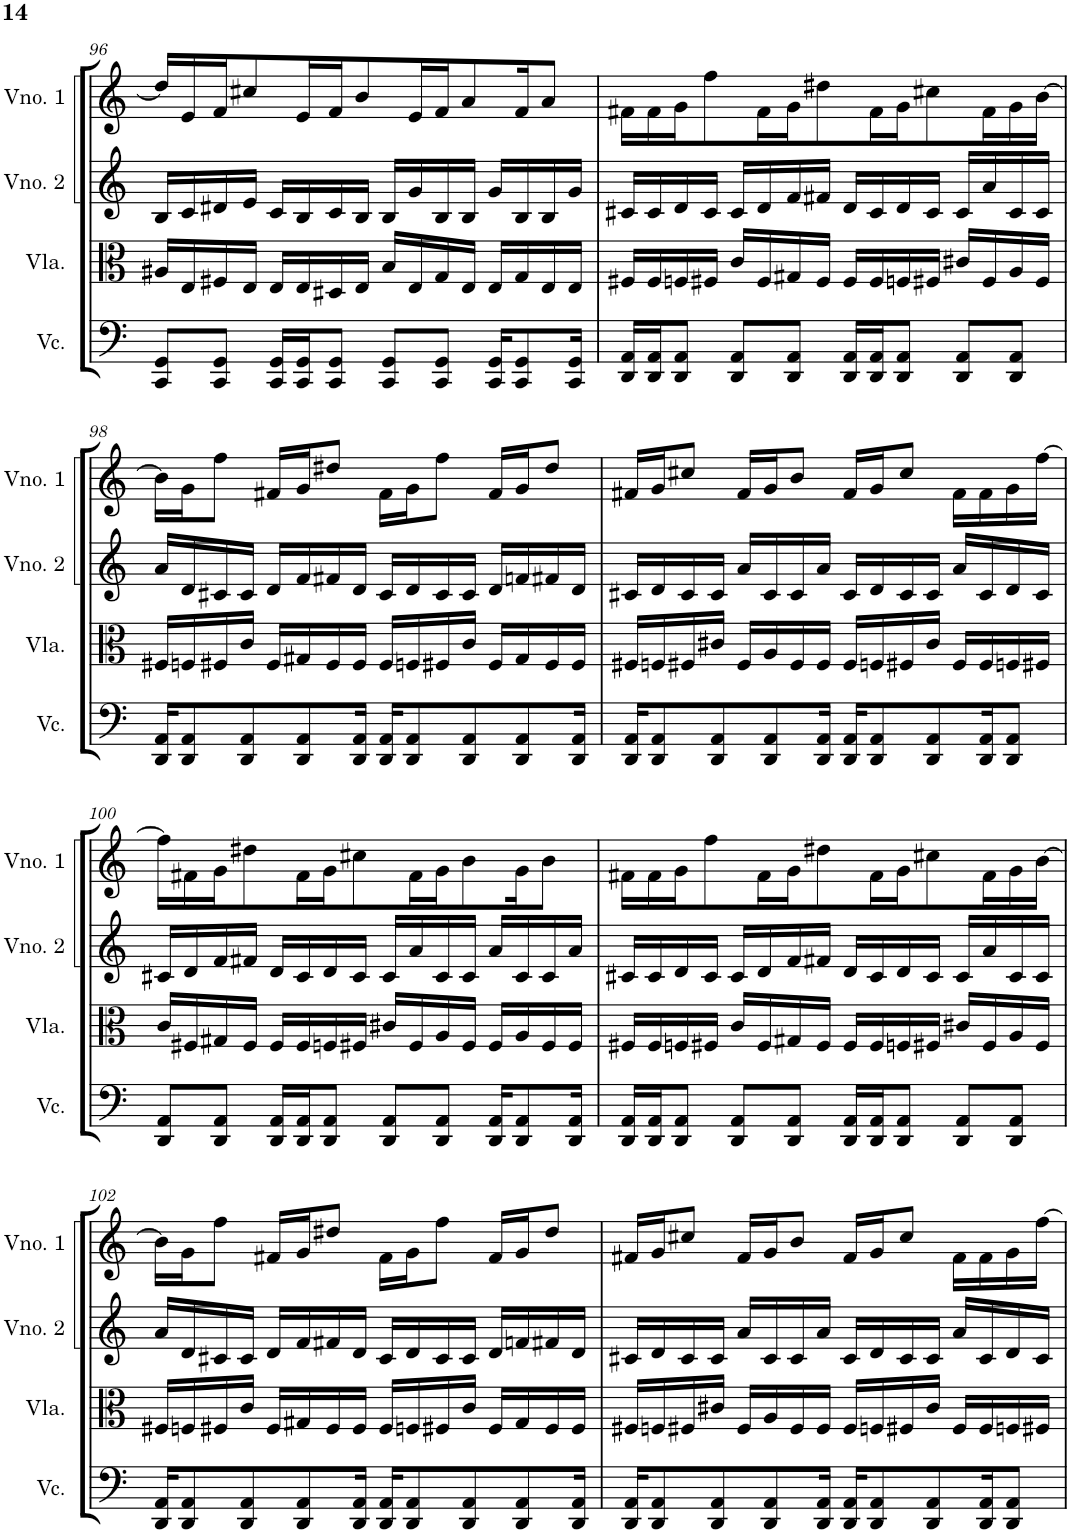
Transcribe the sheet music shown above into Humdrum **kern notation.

**kern	**kern	**kern	**kern
*part4	*part3	*part2	*part1
*staff4	*staff3	*staff2	*staff1
*I"Violoncelo	*I"Viola	*I"Violino 2	*I"Violino 1
*I'Vc.	*I'Vla.	*I'Vno. 2	*I'Vno. 1
!!LO:PB:g=z
*clefF4	*clefC3	*clefG2	*clefG2
*k[]	*k[]	*k[]	*k[]
*M4/4	*M4/4	*M4/4	*M4/4
=96	=96	=96	=96
8CC/ 8GG/L	16A#X/LL	16B/LL	16dd#/LL]
.	16E/	16c/	16e/
8CC/ 8GG/J	16F#X/	16d#X/	16f/J
.	16E/JJ	16e/JJ	8cc#X/
16CC/ 16GG/LL	16E/LL	16c/LL	.
16CC/ 16GG/J	16E/	16B/	16e/L
8CC/ 8GG/J	16D#X/	16c/	16f/J
.	16E/JJ	16B/JJ	8b/
8CC/ 8GG/L	16B/LL	16B/LL	.
.	16E/	16g/	16e/L
8CC/ 8GG/J	16G/	16B/	16f/J
.	16E/JJ	16B/JJ	8a/
16CC/ 16GG/KL	16E/LL	16g/LL	.
8CC/ 8GG/	16G/	16B/	16f/K
.	16E/	16B/	8a/J
16CC/ 16GG/Jk	16E/JJ	16g/JJ	.
=97	=97	=97	=97
16DD/ 16AA/LL	16F#X/LL	16c#X/LL	16f#X\LL
16DD/ 16AA/J	16F#/	16c#/	16f#\
8DD/ 8AA/J	16Fn/	16d/	16g\J
.	16F#X/JJ	16c#/JJ	8ff\
8DD/ 8AA/L	16c/LL	16c#/LL	.
.	16F#/	16d/	16f#\L
8DD/ 8AA/J	16G#X/	16f/	16g\J
.	16F#/JJ	16f#X/JJ	8dd#X\
16DD/ 16AA/LL	16F#/LL	16d/LL	.
16DD/ 16AA/J	16F#/	16c#/	16f#\L
8DD/ 8AA/J	16Fn/	16d/	16g\J
.	16F#X/JJ	16c#/JJ	8cc#X\
8DD/ 8AA/L	16c#X/LL	16c#/LL	.
.	16F#/	16a/	16f#\L
8DD/ 8AA/J	16A/	16c#/	16g\
.	16F#/JJ	16c#/JJ	[16b\JJ
!!LO:LB:g=z
=98	=98	=98	=98
16DD/ 16AA/KL	16F#X/LL	16a/LL	16b\LL]
8DD/ 8AA/	16Fn/	16d/	16g\J
.	16F#X/	16c#X/	8ff\J
8DD/ 8AA/	16c/JJ	16c#/JJ	.
.	16F#/LL	16d/LL	16f#X/LL
8DD/ 8AA/	16G#X/	16f/	16g/J
.	16F#/	16f#X/	8dd#X/J
16DD/ 16AA/Jk	16F#/JJ	16d/JJ	.
16DD/ 16AA/KL	16F#/LL	16c#/LL	16f#\LL
8DD/ 8AA/	16Fn/	16d/	16g\J
.	16F#X/	16c#/	8ff\J
8DD/ 8AA/	16c/JJ	16c#/JJ	.
.	16F#/LL	16d/LL	16f#/LL
8DD/ 8AA/	16G#/	16fn/	16g/J
.	16F#/	16f#X/	8dd#/J
16DD/ 16AA/Jk	16F#/JJ	16d/JJ	.
=99	=99	=99	=99
16DD/ 16AA/KL	16F#X/LL	16c#X/LL	16f#X/LL
8DD/ 8AA/	16Fn/	16d/	16g/J
.	16F#X/	16c#/	8cc#X/J
8DD/ 8AA/	16c#X/JJ	16c#/JJ	.
.	16F#/LL	16a/LL	16f#/LL
8DD/ 8AA/	16A/	16c#/	16g/J
.	16F#/	16c#/	8b/J
16DD/ 16AA/Jk	16F#/JJ	16a/JJ	.
16DD/ 16AA/KL	16F#/LL	16c#/LL	16f#/LL
8DD/ 8AA/	16Fn/	16d/	16g/J
.	16F#X/	16c#/	8cc#/J
8DD/ 8AA/	16c#/JJ	16c#/JJ	.
.	16F#/LL	16a/LL	16f#\LL
16DD/ 16AA/K	16F#/	16c#/	16f#\
8DD/ 8AA/J	16Fn/	16d/	16g\
.	16F#X/JJ	16c#/JJ	[16ff\JJ
!!LO:LB:g=z
=100	=100	=100	=100
8DD/ 8AA/L	16c/LL	16c#X/LL	16ff\LL]
.	16F#X/	16d/	16f#X\
8DD/ 8AA/J	16G#X/	16f/	16g\J
.	16F#/JJ	16f#X/JJ	8dd#X\
16DD/ 16AA/LL	16F#/LL	16d/LL	.
16DD/ 16AA/J	16F#/	16c#/	16f#\L
8DD/ 8AA/J	16Fn/	16d/	16g\J
.	16F#X/JJ	16c#/JJ	8cc#X\
8DD/ 8AA/L	16c#X/LL	16c#/LL	.
.	16F#/	16a/	16f#\L
8DD/ 8AA/J	16A/	16c#/	16g\J
.	16F#/JJ	16c#/JJ	8b\
16DD/ 16AA/KL	16F#/LL	16a/LL	.
8DD/ 8AA/	16A/	16c#/	16g\K
.	16F#/	16c#/	8b\J
16DD/ 16AA/Jk	16F#/JJ	16a/JJ	.
=101	=101	=101	=101
16DD/ 16AA/LL	16F#X/LL	16c#X/LL	16f#X\LL
16DD/ 16AA/J	16F#/	16c#/	16f#\
8DD/ 8AA/J	16Fn/	16d/	16g\J
.	16F#X/JJ	16c#/JJ	8ff\
8DD/ 8AA/L	16c/LL	16c#/LL	.
.	16F#/	16d/	16f#\L
8DD/ 8AA/J	16G#X/	16f/	16g\J
.	16F#/JJ	16f#X/JJ	8dd#X\
16DD/ 16AA/LL	16F#/LL	16d/LL	.
16DD/ 16AA/J	16F#/	16c#/	16f#\L
8DD/ 8AA/J	16Fn/	16d/	16g\J
.	16F#X/JJ	16c#/JJ	8cc#X\
8DD/ 8AA/L	16c#X/LL	16c#/LL	.
.	16F#/	16a/	16f#\L
8DD/ 8AA/J	16A/	16c#/	16g\
.	16F#/JJ	16c#/JJ	[16b\JJ
!!LO:LB:g=z
=102	=102	=102	=102
16DD/ 16AA/KL	16F#X/LL	16a/LL	16b\LL]
8DD/ 8AA/	16Fn/	16d/	16g\J
.	16F#X/	16c#X/	8ff\J
8DD/ 8AA/	16c/JJ	16c#/JJ	.
.	16F#/LL	16d/LL	16f#X/LL
8DD/ 8AA/	16G#X/	16f/	16g/J
.	16F#/	16f#X/	8dd#X/J
16DD/ 16AA/Jk	16F#/JJ	16d/JJ	.
16DD/ 16AA/KL	16F#/LL	16c#/LL	16f#\LL
8DD/ 8AA/	16Fn/	16d/	16g\J
.	16F#X/	16c#/	8ff\J
8DD/ 8AA/	16c/JJ	16c#/JJ	.
.	16F#/LL	16d/LL	16f#/LL
8DD/ 8AA/	16G#/	16fn/	16g/J
.	16F#/	16f#X/	8dd#/J
16DD/ 16AA/Jk	16F#/JJ	16d/JJ	.
=103	=103	=103	=103
16DD/ 16AA/KL	16F#X/LL	16c#X/LL	16f#X/LL
8DD/ 8AA/	16Fn/	16d/	16g/J
.	16F#X/	16c#/	8cc#X/J
8DD/ 8AA/	16c#X/JJ	16c#/JJ	.
.	16F#/LL	16a/LL	16f#/LL
8DD/ 8AA/	16A/	16c#/	16g/J
.	16F#/	16c#/	8b/J
16DD/ 16AA/Jk	16F#/JJ	16a/JJ	.
16DD/ 16AA/KL	16F#/LL	16c#/LL	16f#/LL
8DD/ 8AA/	16Fn/	16d/	16g/J
.	16F#X/	16c#/	8cc#/J
8DD/ 8AA/	16c#/JJ	16c#/JJ	.
.	16F#/LL	16a/LL	16f#\LL
16DD/ 16AA/K	16F#/	16c#/	16f#\
8DD/ 8AA/J	16Fn/	16d/	16g\
.	16F#X/JJ	16c#/JJ	[16ff\JJ
=	=	=	=
*-	*-	*-	*-
